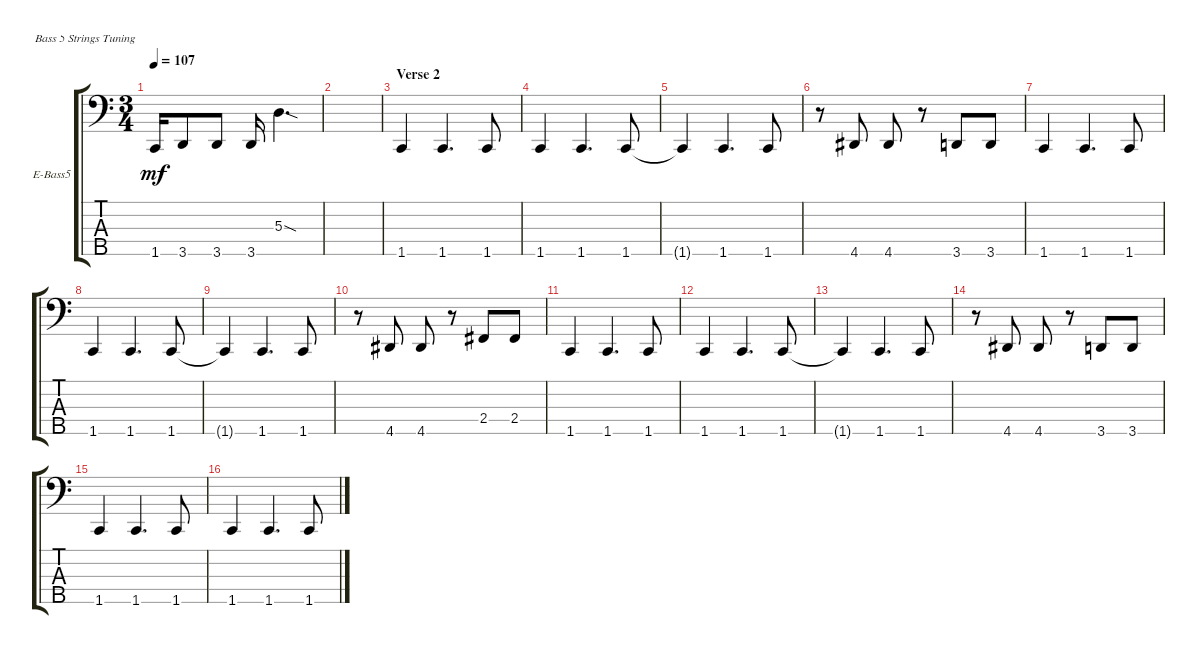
\defaultSystemsLayout 4
\bracketExtendMode groupsimilarinstruments
\firstSystemTrackNameOrientation horizontal
\otherSystemsTrackNameOrientation horizontal
\track ("Electric Bass" "E-Bass5") {instrument electricbassfinger}
\staff {score tabs}
\tuning (G2 D2 A1 E1 B0)
\ts (3 4)
\tempo 107
\clef f4
\ks c
1.5.16{dy mf} 3.5.8 3.5.8 3.5.16 5.3{sod}.4{d} |
|
\section ("" "Verse 2")
1.5.4 1.5.4{d} 1.5.8 |
1.5.4 1.5.4{d} 1.5.8 |
1.5{t}.4 1.5.4{d} 1.5.8 |
r.8 4.5.8 4.5.8 r.8 3.5.8 3.5.8 |
1.5.4 1.5.4{d} 1.5.8 |
1.5.4 1.5.4{d} 1.5.8 |
1.5{t}.4 1.5.4{d} 1.5.8 |
r.8 4.5.8 4.5.8 r.8 2.4.8 2.4.8 |
1.5.4 1.5.4{d} 1.5.8 |
1.5.4 1.5.4{d} 1.5.8 |
1.5{t}.4 1.5.4{d} 1.5.8 |
r.8 4.5.8 4.5.8 r.8 3.5.8 3.5.8 |
1.5.4 1.5.4{d} 1.5.8 |
1.5.4 1.5.4{d} 1.5.8
